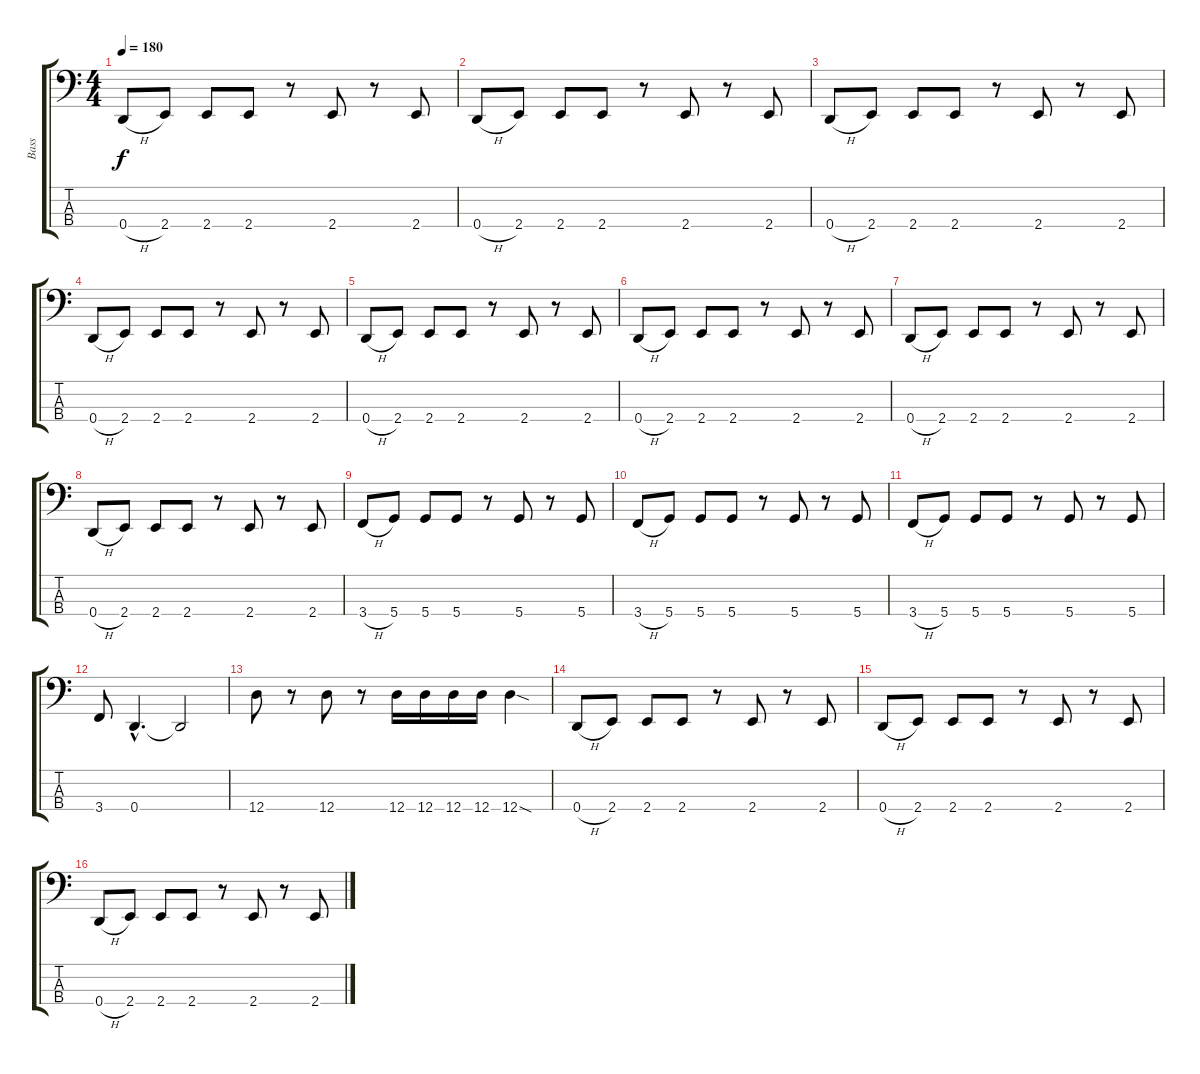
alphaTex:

\track ("Bass" "Bass") {instrument acousticbass}
\staff {score tabs}
\tuning (F2 C2 G1 D1) {hide}
\ts (4 4)
\tempo 180
\clef f4
\ks c
0.4{h}.8{dy f} 2.4.8 2.4.8 2.4.8 r.8 2.4.8 r.8 2.4.8 |
0.4{h}.8 2.4.8 2.4.8 2.4.8 r.8 2.4.8 r.8 2.4.8 |
0.4{h}.8 2.4.8 2.4.8 2.4.8 r.8 2.4.8 r.8 2.4.8 |
0.4{h}.8 2.4.8 2.4.8 2.4.8 r.8 2.4.8 r.8 2.4.8 |
0.4{h}.8 2.4.8 2.4.8 2.4.8 r.8 2.4.8 r.8 2.4.8 |
0.4{h}.8 2.4.8 2.4.8 2.4.8 r.8 2.4.8 r.8 2.4.8 |
0.4{h}.8 2.4.8 2.4.8 2.4.8 r.8 2.4.8 r.8 2.4.8 |
0.4{h}.8 2.4.8 2.4.8 2.4.8 r.8 2.4.8 r.8 2.4.8 |
3.4{h}.8 5.4.8 5.4.8 5.4.8 r.8 5.4.8 r.8 5.4.8 |
3.4{h}.8 5.4.8 5.4.8 5.4.8 r.8 5.4.8 r.8 5.4.8 |
3.4{h}.8 5.4.8 5.4.8 5.4.8 r.8 5.4.8 r.8 5.4.8 |
3.4.8 0.4{hac}.4{d} 0.4{t}.2 |
12.4.8 r.8 12.4.8 r.8 12.4.16 12.4.16 12.4.16 12.4.16 12.4{sod}.4 |
0.4{h}.8 2.4.8 2.4.8 2.4.8 r.8 2.4.8 r.8 2.4.8 |
0.4{h}.8 2.4.8 2.4.8 2.4.8 r.8 2.4.8 r.8 2.4.8 |
0.4{h}.8 2.4.8 2.4.8 2.4.8 r.8 2.4.8 r.8 2.4.8
